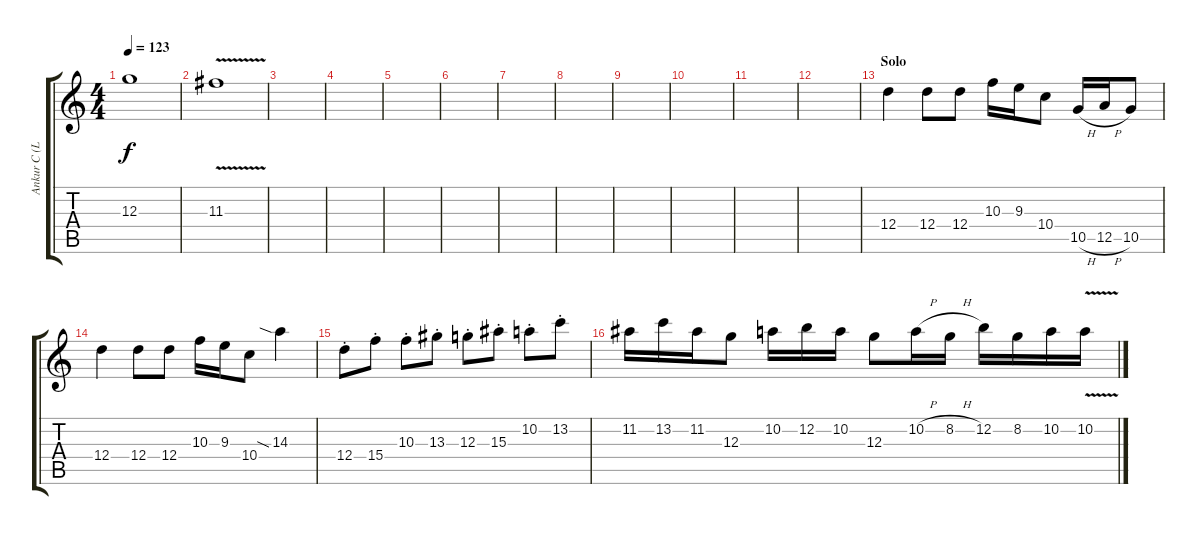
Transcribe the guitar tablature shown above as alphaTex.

\track ("Ankur C (L)" "Ankur C (L") {instrument distortionguitar}
\staff {score tabs}
\tuning (E4 B3 G3 D3 A2 D2) {hide}
\ts (4 4)
\tempo 123
\clef g2
\ks c
12.3.1{dy f} |
11.3{v}.1 |
|
|
|
|
|
|
|
|
|
|
\section ("" "Solo")
12.4.4{volume 16 instrument overdrivenguitar} 12.4.8 12.4.8 10.3.16 9.3.16 10.4.8 10.5{h}.16 12.5{h}.16 10.5.8 |
12.4.4 12.4.8 12.4.8 10.3.16 9.3.16 10.4.8 14.3{sia}.4 |
12.4{st}.8 15.4{st}.8 10.3{st}.8 13.3{st}.8 12.3{st}.8 15.3{st}.8 10.2{st}.8 13.2{st}.8 |
11.2.16 13.2.16 11.2.16 12.3.8 10.2.16 12.2.16 10.2.16 12.3.8 10.2{h}.16 8.2{h}.16 12.2.16 8.2.16 10.2.16 10.2{v}.16
